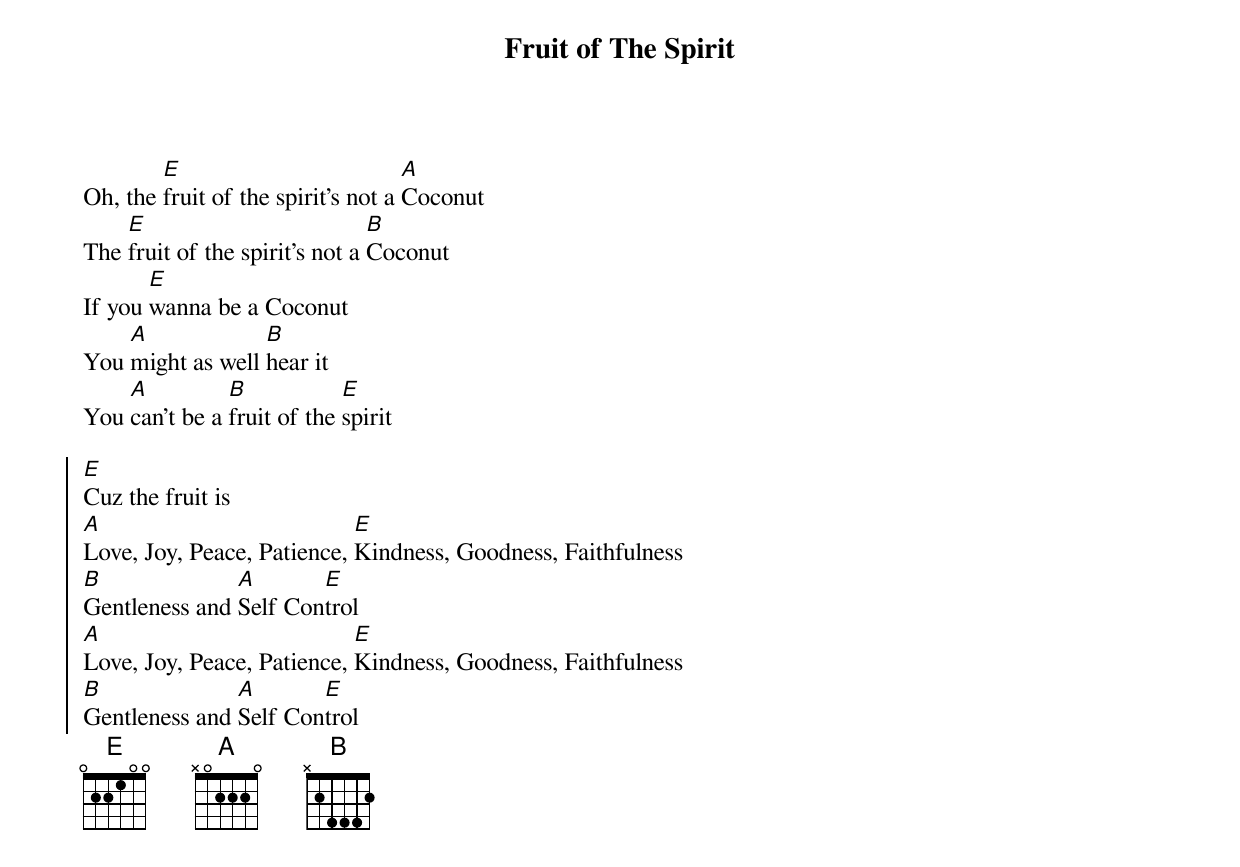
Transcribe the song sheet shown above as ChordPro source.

{title: Fruit of The Spirit}
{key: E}

{start_of_verse}
Oh, the [E]fruit of the spirit's not a [A]Coconut
The [E]fruit of the spirit's not a [B]Coconut
If you [E]wanna be a Coconut
You [A]might as well [B]hear it
You [A]can't be a [B]fruit of the [E]spirit
{end_of_verse}

{start_of_chorus}
[E]Cuz the fruit is
[A]Love, Joy, Peace, Patience, [E]Kindness, Goodness, Faithfulness
[B]Gentleness and [A]Self Con[E]trol
[A]Love, Joy, Peace, Patience, [E]Kindness, Goodness, Faithfulness
[B]Gentleness and [A]Self Con[E]trol
{end_of_chorus}
